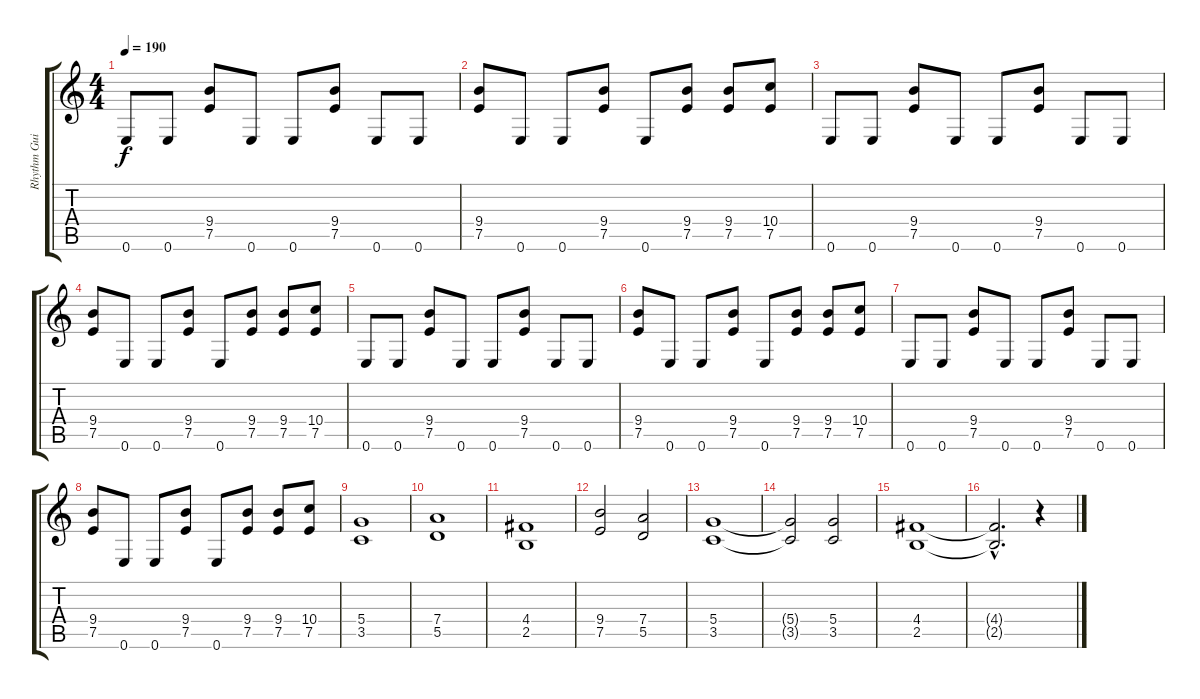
\track ("Rhythm Guitar" "Rhythm Gui") {instrument distortionguitar}
\staff {score tabs}
\tuning (E4 B3 G3 D3 A2 E2) {hide}
\ts (4 4)
\tempo 190
\clef g2
\ks c
0.6.8{dy f instrument distortionguitar} 0.6.8 (9.4 7.5).8 0.6.8 0.6.8 (9.4 7.5).8 0.6.8 0.6.8 |
(9.4 7.5).8 0.6.8 0.6.8 (9.4 7.5).8 0.6.8 (9.4 7.5).8 (9.4 7.5).8 (10.4 7.5).8 |
0.6.8 0.6.8 (9.4 7.5).8 0.6.8 0.6.8 (9.4 7.5).8 0.6.8 0.6.8 |
(9.4 7.5).8 0.6.8 0.6.8 (9.4 7.5).8 0.6.8 (9.4 7.5).8 (9.4 7.5).8 (10.4 7.5).8 |
0.6.8 0.6.8 (9.4 7.5).8 0.6.8 0.6.8 (9.4 7.5).8 0.6.8 0.6.8 |
(9.4 7.5).8 0.6.8 0.6.8 (9.4 7.5).8 0.6.8 (9.4 7.5).8 (9.4 7.5).8 (10.4 7.5).8 |
0.6.8 0.6.8 (9.4 7.5).8 0.6.8 0.6.8 (9.4 7.5).8 0.6.8 0.6.8 |
(9.4 7.5).8 0.6.8 0.6.8 (9.4 7.5).8 0.6.8 (9.4 7.5).8 (9.4 7.5).8 (10.4 7.5).8 |
(5.4 3.5).1 |
(7.4 5.5).1 |
(4.4 2.5).1 |
(9.4 7.5).2 (7.4 5.5).2 |
(5.4 3.5).1 |
(5.4{t} 3.5{t}).2 (5.4 3.5).2 |
(4.4 2.5).1 |
(4.4{hac t} 2.5{hac t}).2{d} r.4
